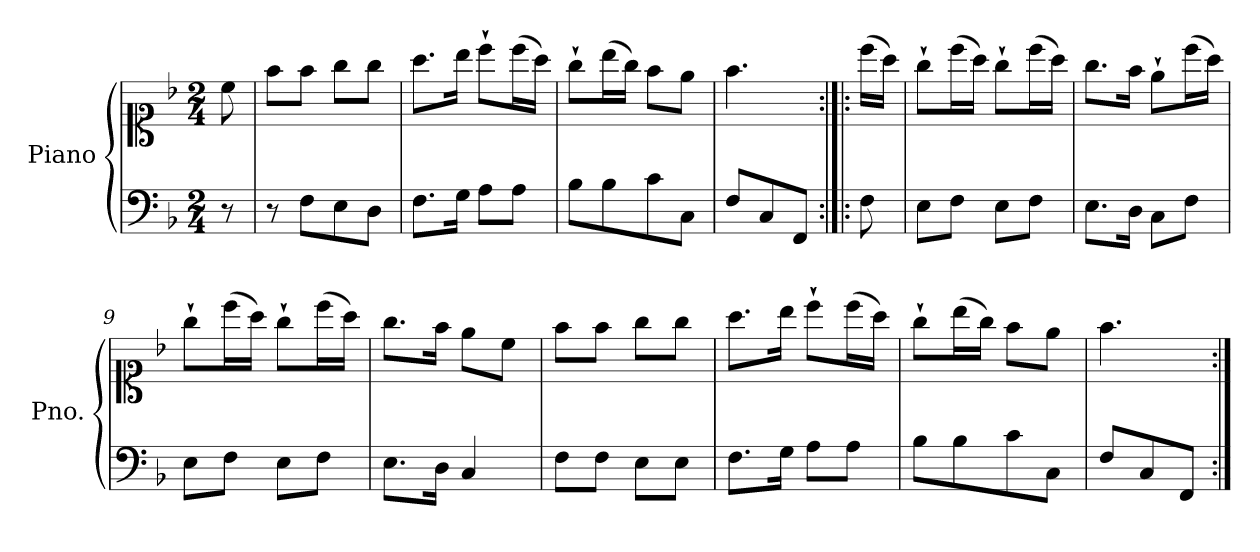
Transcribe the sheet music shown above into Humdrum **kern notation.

**kern	**kern
*part1	*part1
*staff2	*staff1
*I"Piano	*
*I'Pno.	*
*clefF4	*clefC1
*k[b-]	*k[b-]
*M2/4	*M2/4
*MM83	*MM83
=1	=1
8r	8cc\
=2	=2
8r	8ff\L
8F\L	8ff\J
8E\	8gg\L
8D\J	8gg\J
=3	=3
8.F\L	8.aa\L
16G\Jk	16bb-\Jk
8A\L	8ccc`\L
8A\J	(>16ccc\L
.	16aa\JJ)
=4	=4
8B-\L	8gg`\L
8B-\	(>16bb-\L
.	16gg\JJ)
8c\	8ff\L
8C\J	8ee\J
=5	=5
8F/L	4.ff\
8C/	.
8FF/J	.
=6:|!|:	=6:|!|:
8F\	(>16ccc\LL
.	16aa\JJ)
=7	=7
8E\L	8gg`\L
8F\J	(>16ccc\L
.	16aa\JJ)
8E\L	8gg`\L
8F\J	(>16ccc\L
.	16aa\JJ)
!!LO:LB:g=z
=8	=8
8.E\L	8.gg\L
16D\Jk	16ff\Jk
8C\L	8ee`\L
8F\J	(>16ccc\L
.	16aa\JJ)
=9	=9
8E\L	8gg`\L
8F\J	(>16ccc\L
.	16aa\JJ)
8E\L	8gg`\L
8F\J	(>16ccc\L
.	16aa\JJ)
=10	=10
8.E\L	8.gg\L
16D\Jk	16ff\Jk
4C/	8ee\L
.	8cc\J
=11	=11
8F\L	8ff\L
8F\J	8ff\J
8E\L	8gg\L
8E\J	8gg\J
=12	=12
8.F\L	8.aa\L
16G\Jk	16bb-\Jk
8A\L	8ccc`\L
8A\J	(>16ccc\L
.	16aa\JJ)
=13	=13
8B-\L	8gg`\L
8B-\	(>16bb-\L
.	16gg\JJ)
8c\	8ff\L
8C\J	8ee\J
=14	=14
8F/L	4.ff\
8C/	.
8FF/J	.
=:|!	=:|!
*-	*-
